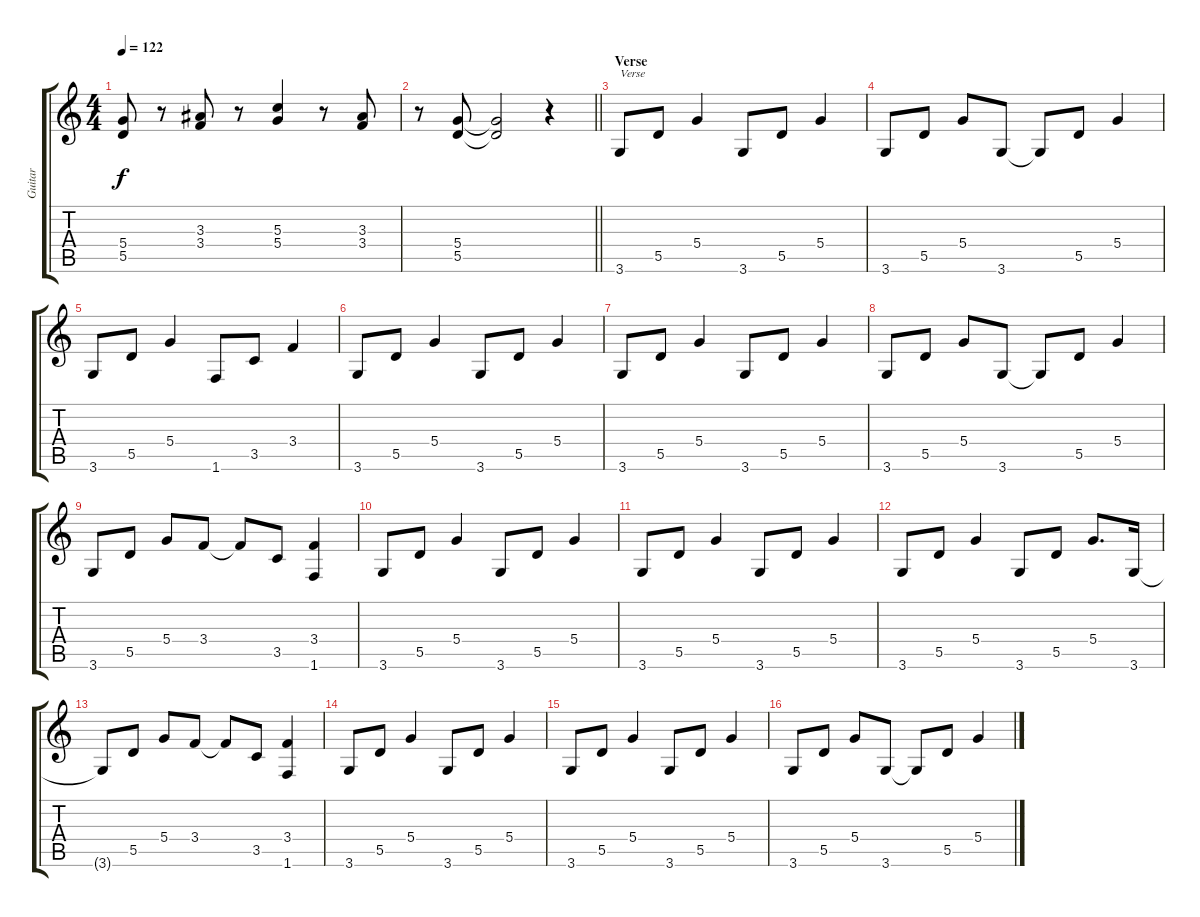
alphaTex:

\track ("Guitar" "Guitar") {instrument overdrivenguitar}
\staff {score tabs}
\tuning (E4 B3 G3 D3 A2 E2) {hide}
\ts (4 4)
\tempo 122
\clef g2
\ks c
(5.4 5.5).8{dy f} r.8 (3.3 3.4).8 r.8 (5.3 5.4).4 r.8 (3.3 3.4).8 |
\barLineRight lightlight
r.8 (5.4 5.5).8 (5.4{t} 5.5{t}).2 r.4 |
\section ("" "Verse")
3.6.8{txt "Verse"} 5.5.8 5.4.4 3.6.8 5.5.8 5.4.4 |
3.6.8 5.5.8 5.4.8 3.6.8 3.6{t}.8 5.5.8 5.4.4 |
3.6.8 5.5.8 5.4.4 1.6.8 3.5.8 3.4.4 |
3.6.8 5.5.8 5.4.4 3.6.8 5.5.8 5.4.4 |
3.6.8 5.5.8 5.4.4 3.6.8 5.5.8 5.4.4 |
3.6.8 5.5.8 5.4.8 3.6.8 3.6{t}.8 5.5.8 5.4.4 |
3.6.8 5.5.8 5.4.8 3.4.8 3.4{t}.8 3.5.8 (3.4 1.6).4 |
3.6.8 5.5.8 5.4.4 3.6.8 5.5.8 5.4.4 |
3.6.8 5.5.8 5.4.4 3.6.8 5.5.8 5.4.4 |
3.6.8 5.5.8 5.4.4 3.6.8 5.5.8 5.4.8{d} 3.6.16 |
3.6{t}.8 5.5.8 5.4.8 3.4.8 3.4{t}.8 3.5.8 (3.4 1.6).4 |
3.6.8 5.5.8 5.4.4 3.6.8 5.5.8 5.4.4 |
3.6.8 5.5.8 5.4.4 3.6.8 5.5.8 5.4.4 |
3.6.8 5.5.8 5.4.8 3.6.8 3.6{t}.8 5.5.8 5.4.4
